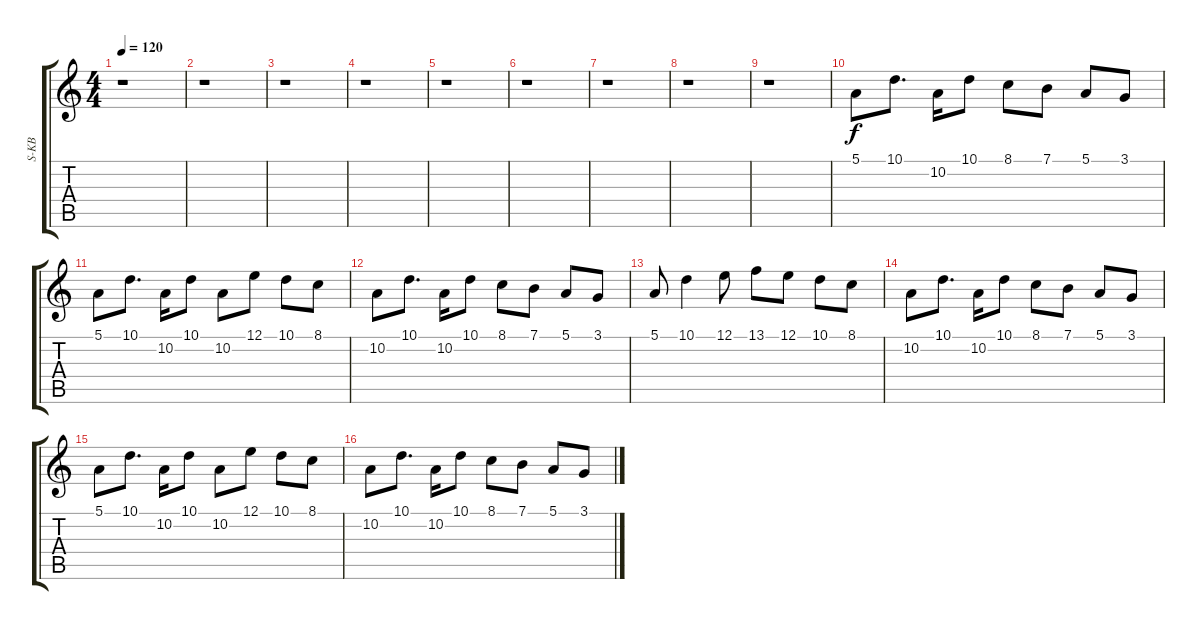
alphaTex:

\track ("S-KB" "S-KB") {instrument rockorgan}
\staff {score tabs}
\tuning (E4 B3 G3 D3 A2 E2) {hide}
\ts (4 4)
\tempo 120
\clef g2
\ks c
r.1{dy f} |
r.1 |
r.1 |
r.1 |
r.1 |
r.1 |
r.1 |
r.1 |
r.1 |
5.1.8 10.1.8{d} 10.2.16 10.1.8 8.1.8 7.1.8 5.1.8 3.1.8 |
5.1.8 10.1.8{d} 10.2.16 10.1.8 10.2.8 12.1.8 10.1.8 8.1.8 |
10.2.8 10.1.8{d} 10.2.16 10.1.8 8.1.8 7.1.8 5.1.8 3.1.8 |
5.1.8 10.1.4 12.1.8 13.1.8 12.1.8 10.1.8 8.1.8 |
10.2.8 10.1.8{d} 10.2.16 10.1.8 8.1.8 7.1.8 5.1.8 3.1.8 |
5.1.8 10.1.8{d} 10.2.16 10.1.8 10.2.8 12.1.8 10.1.8 8.1.8 |
10.2.8 10.1.8{d} 10.2.16 10.1.8 8.1.8 7.1.8 5.1.8 3.1.8
